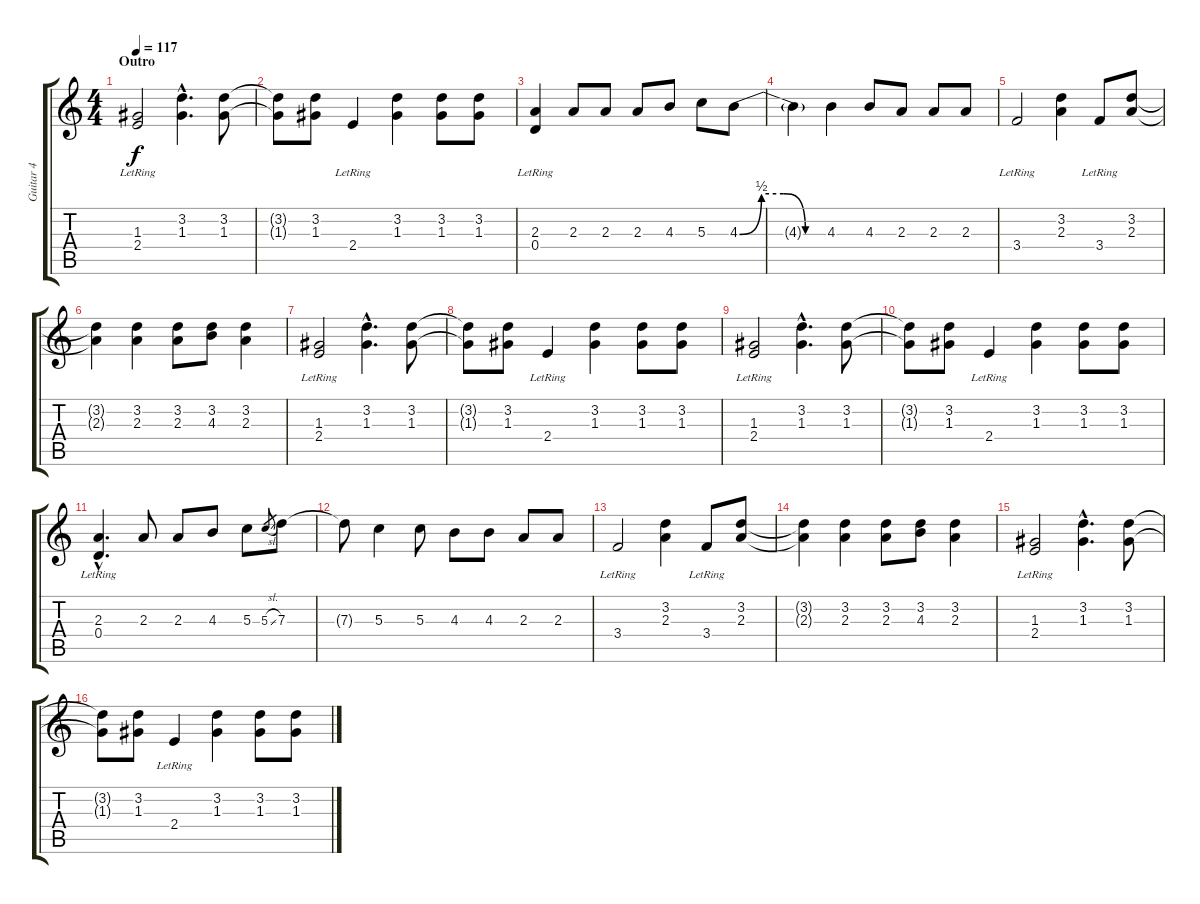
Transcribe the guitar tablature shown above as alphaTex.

\track ("Guitar 4" "Guitar 4") {instrument acousticguitarsteel}
\staff {score tabs}
\tuning (E4 B3 G3 D3 A2 D2) {hide}
\ts (4 4)
\section ("" "Outro")
\tempo 117
\clef g2
\ks c
(1.3 2.4{lr}).2{dy f} (3.2{hac} 1.3{hac}).4{d} (3.2 1.3).8 |
(3.2{t} 1.3{t}).8 (3.2 1.3).8 2.4{lr}.4 (3.2 1.3).4 (3.2 1.3).8 (3.2 1.3).8 |
(2.3 0.4{lr}).4 2.3.8 2.3.8 2.3.8 4.3.8 5.3.8 4.3{be (custom 0 0 15 2 30 2 45 0 60 0)}.8 |
4.3{t}.4 4.3.4 4.3.8 2.3.8 2.3.8 2.3.8 |
3.4{lr}.2 (3.2 2.3).4 3.4{lr}.8 (3.2 2.3).8 |
(3.2{t} 2.3{t}).4 (3.2 2.3).4 (3.2 2.3).8 (3.2 4.3).8 (3.2 2.3).4 |
(1.3 2.4{lr}).2 (3.2{hac} 1.3{hac}).4{d} (3.2 1.3).8 |
(3.2{t} 1.3{t}).8 (3.2 1.3).8 2.4{lr}.4 (3.2 1.3).4 (3.2 1.3).8 (3.2 1.3).8 |
(1.3 2.4{lr}).2 (3.2{hac} 1.3{hac}).4{d} (3.2 1.3).8 |
(3.2{t} 1.3{t}).8 (3.2 1.3).8 2.4{lr}.4 (3.2 1.3).4 (3.2 1.3).8 (3.2 1.3).8 |
(2.3{hac} 0.4{hac lr}).4{d} 2.3.8 2.3.8 4.3.8 5.3.8 5.3{sl}.8{gr} 7.3.8 |
7.3{t}.8 5.3.4 5.3.8 4.3.8 4.3.8 2.3.8 2.3.8 |
3.4{lr}.2 (3.2 2.3).4 3.4{lr}.8 (3.2 2.3).8 |
(3.2{t} 2.3{t}).4 (3.2 2.3).4 (3.2 2.3).8 (3.2 4.3).8 (3.2 2.3).4 |
(1.3 2.4{lr}).2 (3.2{hac} 1.3{hac}).4{d} (3.2 1.3).8 |
(3.2{t} 1.3{t}).8 (3.2 1.3).8 2.4{lr}.4 (3.2 1.3).4 (3.2 1.3).8 (3.2 1.3).8
